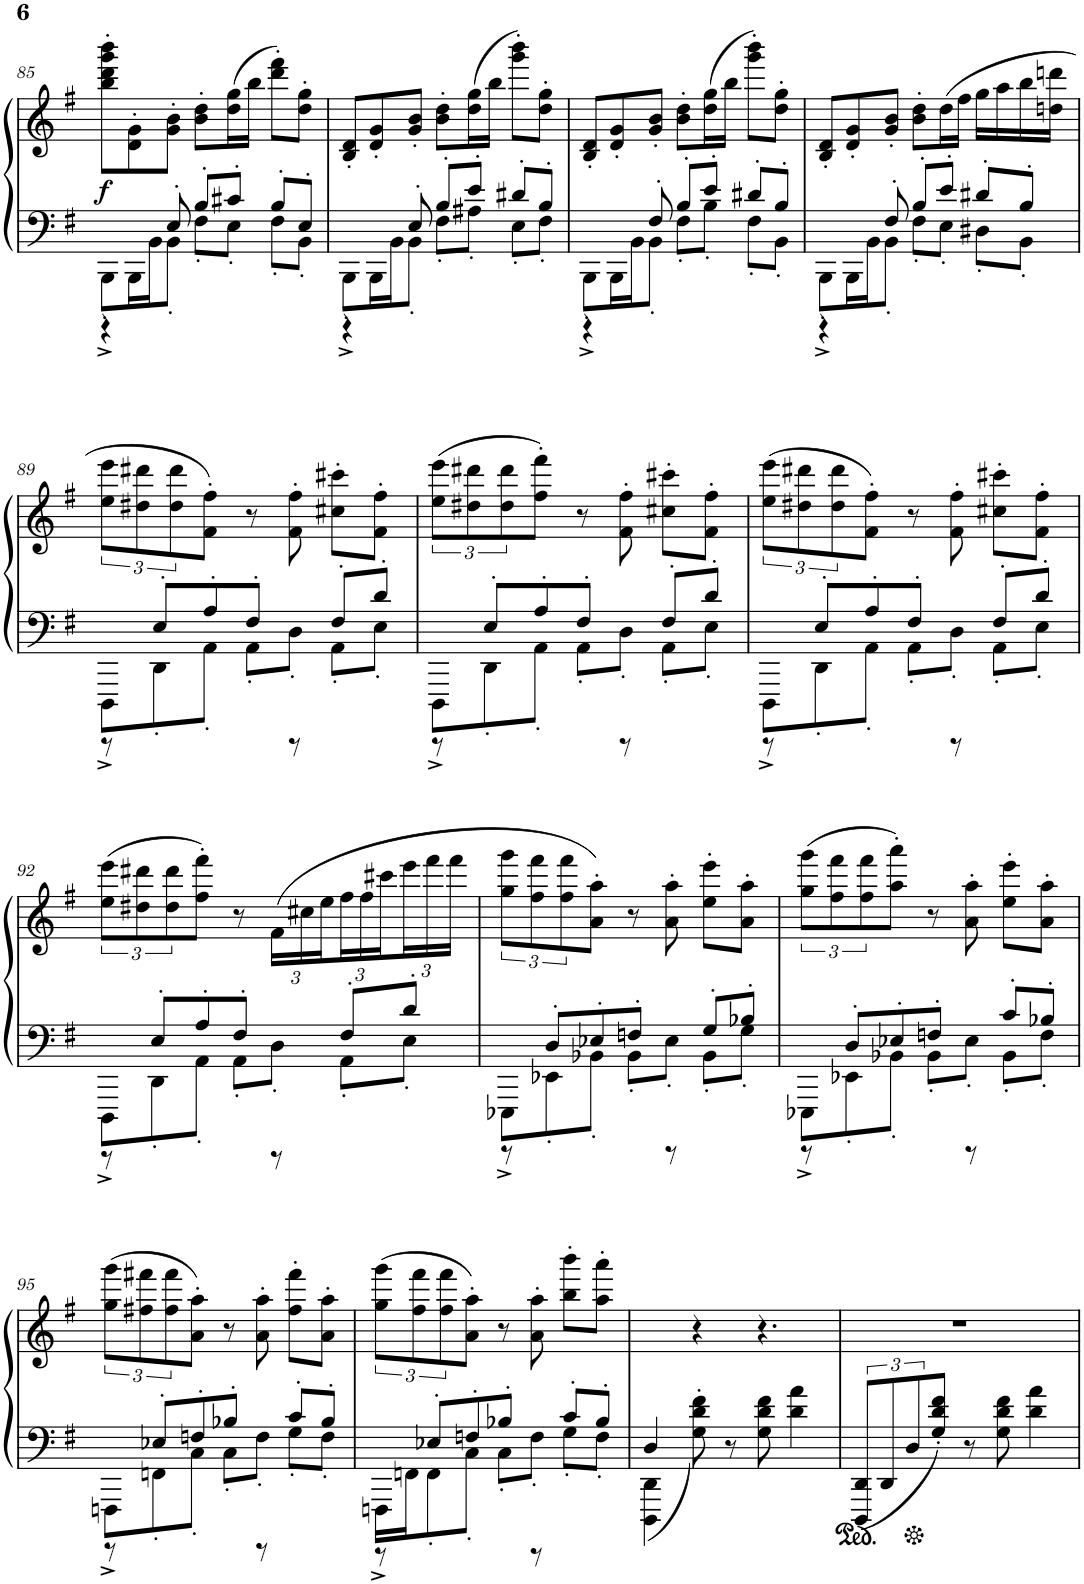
**kern	**kern	**dynam
*part1	*part1	*part1
*staff2	*staff1	*staff1/2
*I"Piano	*	*
*I'Pno.	*	*
!!LO:PB:g=z
*clefF4	*clefG2	*
*k[f#]	*k[f#]	*
*M7/8	*M7/8	*
=85	=85	=85
*^	*	*
!	!	!	!LO:DY:b
8BBB'<^<\L	4r	8bb\' 8ddd\' 8ggg\' 8bbb\'L	f
16BBB\L	.	8d\' 8g\'	.
16BB\J	.	.	.
8BB'<\J	8E'/	8g\' 8b\'J	.
8F#'<\L	8B'/L	8b\' 8dd\'L	.
8E'<\J	8c#X'/J	(16dd\ 16gg\L	.
.	.	16bb\JJ	.
8F#'<\L	8B'/L	8ddd\' 8fff#\'L)	.
8BB'<\J	8E'/J	8dd\' 8gg\'J	.
=86	=86	=86	=86
8BBB'<^<\L	4r	8B/' 8d/'L	.
16BBB\L	.	8d/' 8g/'	.
16BB\J	.	.	.
8BB'<\J	8E'/	8g/' 8b/'J	.
8F#'<\L	8B'/L	8b\' 8dd\'L	.
8A#X'<\J	8e'/J	(16dd\ 16gg\L	.
.	.	16bb\JJ	.
8E'<\L	8d#X'/L	8ggg\' 8bbb\'L)	.
8F#'<\J	8B'/J	8dd\' 8gg\'J	.
=87	=87	=87	=87
8BBB'<^<\L	4r	8B/' 8d/'L	.
16BBB\L	.	8d/' 8g/'	.
16BB\J	.	.	.
8BB'<\J	8F#'/	8g/' 8b/'J	.
8F#'<\L	8B'/L	8b\' 8dd\'L	.
8B'<\J	8e'/J	(16dd\ 16gg\L	.
.	.	16bb\JJ	.
8F#'<\L	8d#X'/L	8ggg\' 8bbb\'L)	.
8BB'<\J	8B'/J	8dd\' 8gg\'J	.
=88	=88	=88	=88
8BBB'<^<\L	4r	8B/' 8d/'L	.
16BBB\L	.	8d/' 8g/'	.
16BB\J	.	.	.
8BB'<\J	8F#'/	8g/' 8b/'J	.
8F#'<\L	8B'/L	8b\' 8dd\'L	.
8E'<\J	8e'/J	(16dd\L	.
.	.	16ff#\JJ	.
8D#X'<\L	8d#X'/L	16gg\LL	.
.	.	16aa\	.
8BB'<\J	8B'/J	16bb\	.
.	.	16ddn\ 16dddn\JJ	.
!!LO:LB:g=z
=89	=89	=89	=89
8DDD'<^<\L	8r	12ee\ 12eee\L	.
.	.	12dd#X\ 12ddd#X\	.
8DD'<\	8E'>/L	.	.
.	.	12dd#\ 12ddd#\	.
8AA'<\J	8A'>/	8f#\' 8ff#\'J)	.
8AA'<\L	8F#'>/J	8r	.
8D'<\J	8r	8f#\' 8ff#\'	.
8AA'<\L	8F#'>/L	8cc#X\' 8ccc#X\'L	.
8E'<\J	8d'>/J	8f#\' 8ff#\'J	.
=90	=90	=90	=90
8DDD'<^<\L	8r	(12ee\ 12eee\L	.
.	.	12dd#X\ 12ddd#X\	.
8DD'<\	8E'>/L	.	.
.	.	12dd#\ 12ddd#\	.
8AA'<\J	8A'>/	8ff#\' 8fff#\'J)	.
8AA'<\L	8F#'>/J	8r	.
8D'<\J	8r	8f#\' 8ff#\'	.
8AA'<\L	8F#'>/L	8cc#X\' 8ccc#X\'L	.
8E'<\J	8d'>/J	8f#\' 8ff#\'J	.
=91	=91	=91	=91
8DDD'<^<\L	8r	(12ee\ 12eee\L	.
.	.	12dd#X\ 12ddd#X\	.
8DD'<\	8E'>/L	.	.
.	.	12dd#\ 12ddd#\	.
8AA'<\J	8A'>/	8f#\' 8ff#\'J)	.
8AA'<\L	8F#'>/J	8r	.
8D'<\J	8r	8f#\' 8ff#\'	.
8AA'<\L	8F#'>/L	8cc#X\' 8ccc#X\'L	.
8E'<\J	8d'>/J	8f#\' 8ff#\'J	.
!!LO:LB:g=z
=92	=92	=92	=92
8DDD'<^<\L	8r	(12ee\ 12eee\L	.
.	.	12dd#X\ 12ddd#X\	.
8DD'<\	8E'>/L	.	.
.	.	12dd#\ 12ddd#\	.
8AA'<\J	8A'>/	8ff#\' 8fff#\'J)	.
8AA'<\L	8F#'>/J	8r	.
*	*	*Xbrackettup	*
8D'<\J	8r	(24f#\LL	.
.	.	24cc#X\	.
.	.	24ee\J	.
8AA'<\L	8F#'>/L	24ff#\L	.
.	.	24ff#\	.
.	.	24ccc#X\	.
8E'<\J	8d'>/J	24eee\	.
.	.	24fff#\	.
.	.	24fff#\JJ	.
=93	=93	=93	=93
*	*	*brackettup	*
8EEE-X'<^<\L	8r	12gg\ 12ggg\L	.
.	.	12ff#\ 12fff#\	.
8EE-X'<\	8D'>/L	.	.
.	.	12ff#\ 12fff#\	.
8BB-X'<\J	8E-X'>/	8a\' 8aa\'J)	.
8BB-'<\L	8Fn'>/J	8r	.
8E-'<\J	8r	8a\' 8aa\'	.
8BB-'<\L	8G'>/L	8ee\' 8eee\'L	.
8G'<\J	8B-X'>/J	8a\' 8aa\'J	.
=94	=94	=94	=94
8EEE-X'<^<\L	8r	(12gg\ 12ggg\L	.
.	.	12ff#\ 12fff#\	.
8EE-X'<\	8D'>/L	.	.
.	.	12ff#\ 12fff#\	.
8BB-X'<\J	8E-X'>/	8aa\' 8aaa\'J)	.
8BB-'<\L	8Fn'>/J	8r	.
8E-'<\J	8r	8a\' 8aa\'	.
8BB-'<\L	8c'>/L	8ee\' 8eee\'L	.
8F'<\J	8B-X'>/J	8a\' 8aa\'J	.
!!LO:LB:g=z
=95	=95	=95	=95
8FFFn'<^<\L	8r	(12gg\ 12ggg\L	.
.	.	12ff#X\ 12fff#X\	.
8FFn'<\	8E-X'>/L	.	.
.	.	12ff#\ 12fff#\	.
8C'<\J	8Fn'>/	8a\' 8aa\'J)	.
8C'<\L	8B-X'>/J	8r	.
8F'<\J	8r	8a\' 8aa\'	.
8G'<\L	8c'>/L	8ff#\' 8fff#\'L	.
8F'<\J	8B-'>/J	8a\' 8aa\'J	.
=96	=96	=96	=96
16FFFn'<^<\LL	8r	(12gg\ 12ggg\L	.
16FFn\J	.	.	.
.	.	12ff#\ 12fff#\	.
8FF'<\	8E-X'>/L	.	.
.	.	12ff#\ 12fff#\	.
8C'<\J	8Fn'>/	8a\' 8aa\'J)	.
8C'<\L	8B-X'>/J	8r	.
8F'<\J	8r	8a\' 8aa\'	.
8G'<\L	8c'>/L	8bb\' 8bbb\'L	.
8F'<\J	8B-'>/J	8aa\' 8aaa\'J	.
=97	=97	=97	=97
4D/	4DDD\ 4DD\	4ryy	.
2ryy	8G\' 8d\' 8f#\'	4r	.
.	8r	.	.
.	8G\ 8d\ 8f#\	4.r	.
.	4d\ 4a\	.	.
8ryy	.	.	.
*v	*v	*	*
=98	=98	=98
12DDD/ 12DD/L	2..r	.
12DD/	.	.
12D/	.	.
8G/' 8d/' 8f#/'J	.	.
8r	.	.
8G\ 8d\ 8f#\	.	.
4d\ 4a\	.	.
=	=	=
*-	*-	*-
